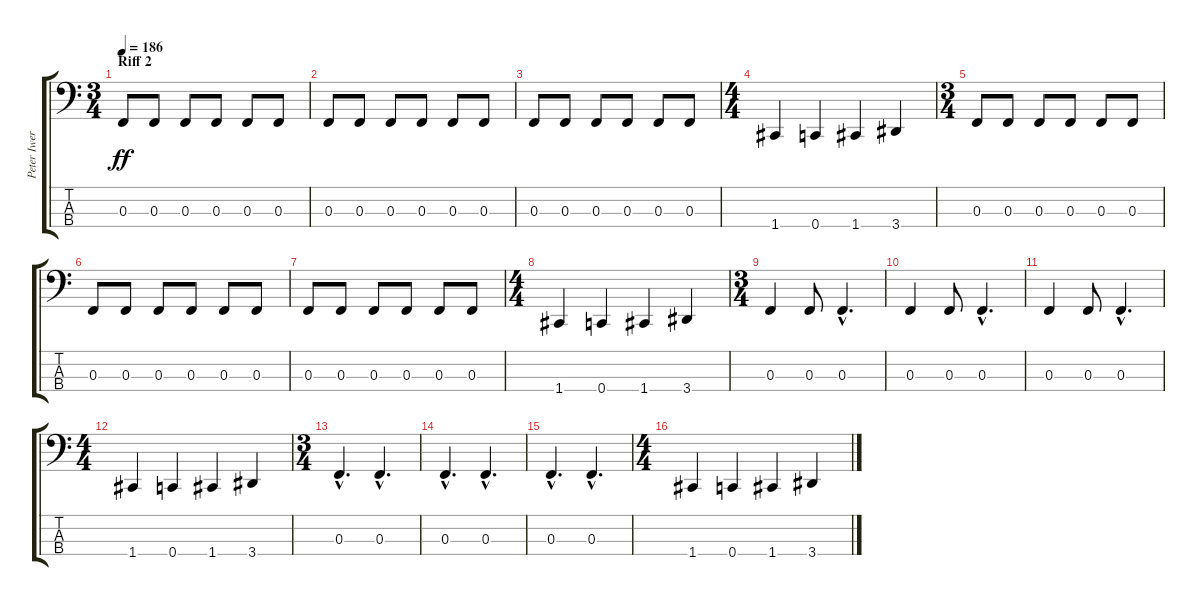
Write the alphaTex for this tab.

\track ("Peter Iwers" "Peter Iwer") {instrument electricbassfinger}
\staff {score tabs}
\tuning (Eb2 Bb1 F1 C1) {hide}
\ts (3 4)
\section ("" "Riff 2")
\tempo 186
\clef f4
\ks c
0.3.8{dy ff} 0.3.8 0.3.8 0.3.8 0.3.8 0.3.8 |
0.3.8 0.3.8 0.3.8 0.3.8 0.3.8 0.3.8 |
0.3.8 0.3.8 0.3.8 0.3.8 0.3.8 0.3.8 |
\ts (4 4)
1.4.4 0.4.4 1.4.4 3.4.4 |
\ts (3 4)
0.3.8 0.3.8 0.3.8 0.3.8 0.3.8 0.3.8 |
0.3.8 0.3.8 0.3.8 0.3.8 0.3.8 0.3.8 |
0.3.8 0.3.8 0.3.8 0.3.8 0.3.8 0.3.8 |
\ts (4 4)
1.4.4 0.4.4 1.4.4 3.4.4 |
\ts (3 4)
0.3.4 0.3.8 0.3{hac}.4{d} |
0.3.4 0.3.8 0.3{hac}.4{d} |
0.3.4 0.3.8 0.3{hac}.4{d} |
\ts (4 4)
1.4.4 0.4.4 1.4.4 3.4.4 |
\ts (3 4)
0.3{hac}.4{d} 0.3{hac}.4{d} |
0.3{hac}.4{d} 0.3{hac}.4{d} |
0.3{hac}.4{d} 0.3{hac}.4{d} |
\ts (4 4)
1.4.4 0.4.4 1.4.4 3.4.4
